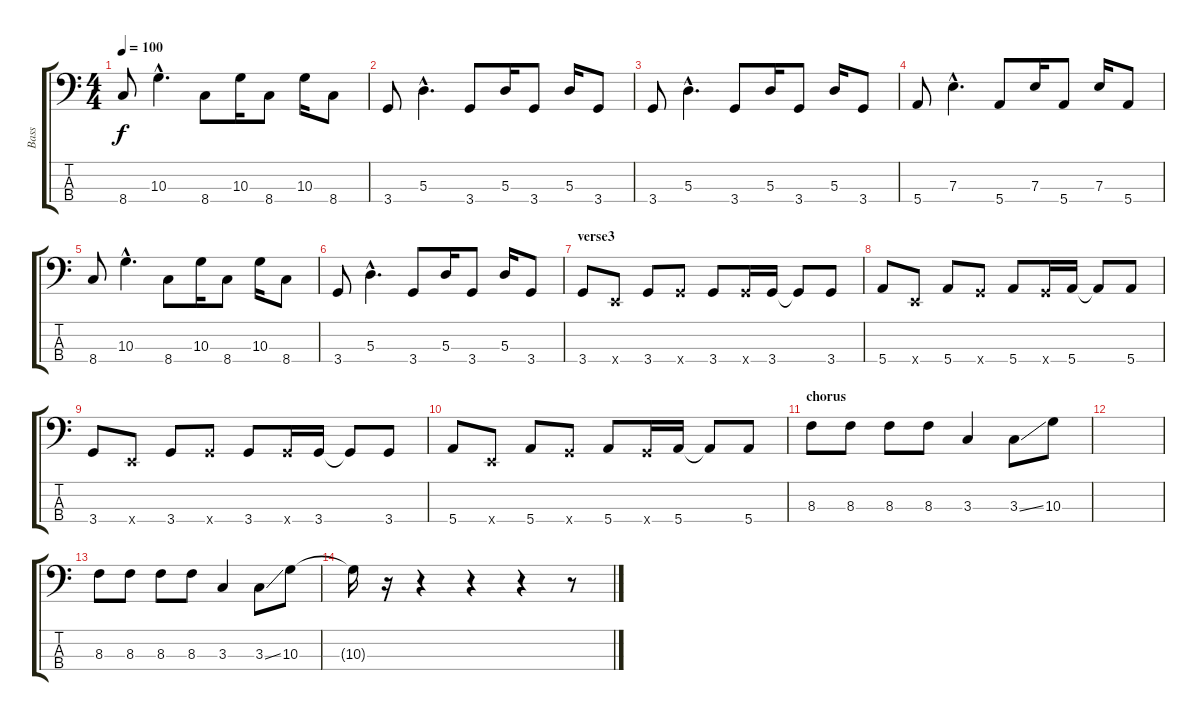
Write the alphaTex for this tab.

\track ("Bass" "Bass") {instrument electricbassfinger}
\staff {score tabs}
\tuning (G2 D2 A1 E1) {hide}
\ts (4 4)
\tempo 100
\clef f4
\ks c
8.4.8{dy f} 10.3{hac}.4{d} 8.4.8 10.3.16 8.4.8 10.3.16 8.4.8 |
3.4.8 5.3{hac}.4{d} 3.4.8 5.3.16 3.4.8 5.3.16 3.4.8 |
3.4.8 5.3{hac}.4{d} 3.4.8 5.3.16 3.4.8 5.3.16 3.4.8 |
5.4.8 7.3{hac}.4{d} 5.4.8 7.3.16 5.4.8 7.3.16 5.4.8 |
8.4.8 10.3{hac}.4{d} 8.4.8 10.3.16 8.4.8 10.3.16 8.4.8 |
3.4.8 5.3{hac}.4{d} 3.4.8 5.3.16 3.4.8 5.3.16 3.4.8 |
\section ("" "verse3")
3.4.8 0.4{x}.8 3.4.8 3.4{x}.8 3.4.8 3.4{x}.16 3.4.16 3.4{t}.8 3.4.8 |
5.4.8 0.4{x}.8 5.4.8 3.4{x}.8 5.4.8 3.4{x}.16 5.4.16 5.4{t}.8 5.4.8 |
3.4.8 0.4{x}.8 3.4.8 3.4{x}.8 3.4.8 3.4{x}.16 3.4.16 3.4{t}.8 3.4.8 |
5.4.8 0.4{x}.8 5.4.8 3.4{x}.8 5.4.8 3.4{x}.16 5.4.16 5.4{t}.8 5.4.8 |
\section ("" "chorus")
8.3.8 8.3.8 8.3.8 8.3.8 3.3.4 3.3{ss}.8 10.3.8 |
|
8.3.8 8.3.8 8.3.8 8.3.8 3.3.4 3.3{ss}.8 10.3.8 |
10.3{t}.16 r.16 r.4 r.4 r.4 r.8
